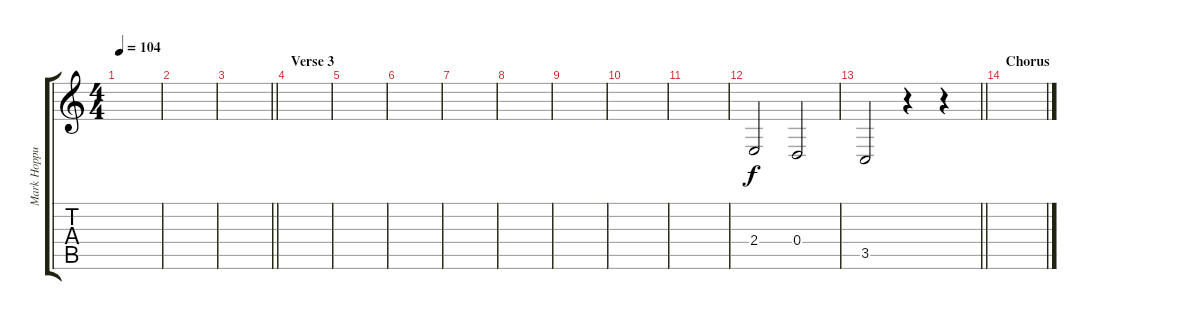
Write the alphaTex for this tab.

\track ("Mark Hoppus - Back Vocals" "Mark Hoppu") {instrument tenorsax}
\staff {score tabs}
\tuning (E4 B3 G3 D3 A2 E2) {hide}
\ts (4 4)
\tempo 104
\clef g2
\ks c
|
|
\barLineRight lightlight
|
\section ("" "Verse 3")
|
|
|
|
|
|
|
|
2.4.2 0.4.2 |
\barLineRight lightlight
3.5.2 r.4 r.4 |
\section ("" "Chorus")
